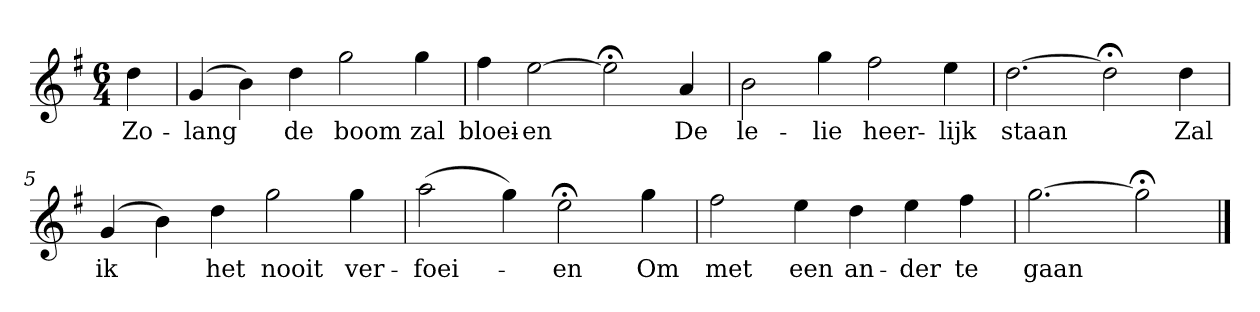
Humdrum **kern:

**kern	**text
*part1	*part1
*staff1	*staff1
*k[f#]	*
*G:	*
*M6/4	*
*MM120	*
=	=
4dd	Zo-
=1	=1
(4g	-lang
4b)	.
4dd	de
2gg	boom
4gg	zal
=2	=2
4ff#	bloei-
[2ee	-en
2ee;<]	.
4a	De
=3	=3
2b	le-
4gg	-lie
2ff#	heer-
4ee	-lijk
=4	=4
[2.dd	staan
2dd;<]	.
4dd	Zal
=5	=5
(4g	ik
4b)	.
4dd	het
2gg	nooit
4gg	ver-
=6	=6
(2aa	-foei-
4gg)	.
2ee;<	-en
4gg	Om
=7	=7
2ff#	met
4ee	een
4dd	an-
4ee	-der
4ff#	te
=8	=8
[2.gg	gaan
2gg;<]	.
==	==
*-	*-
